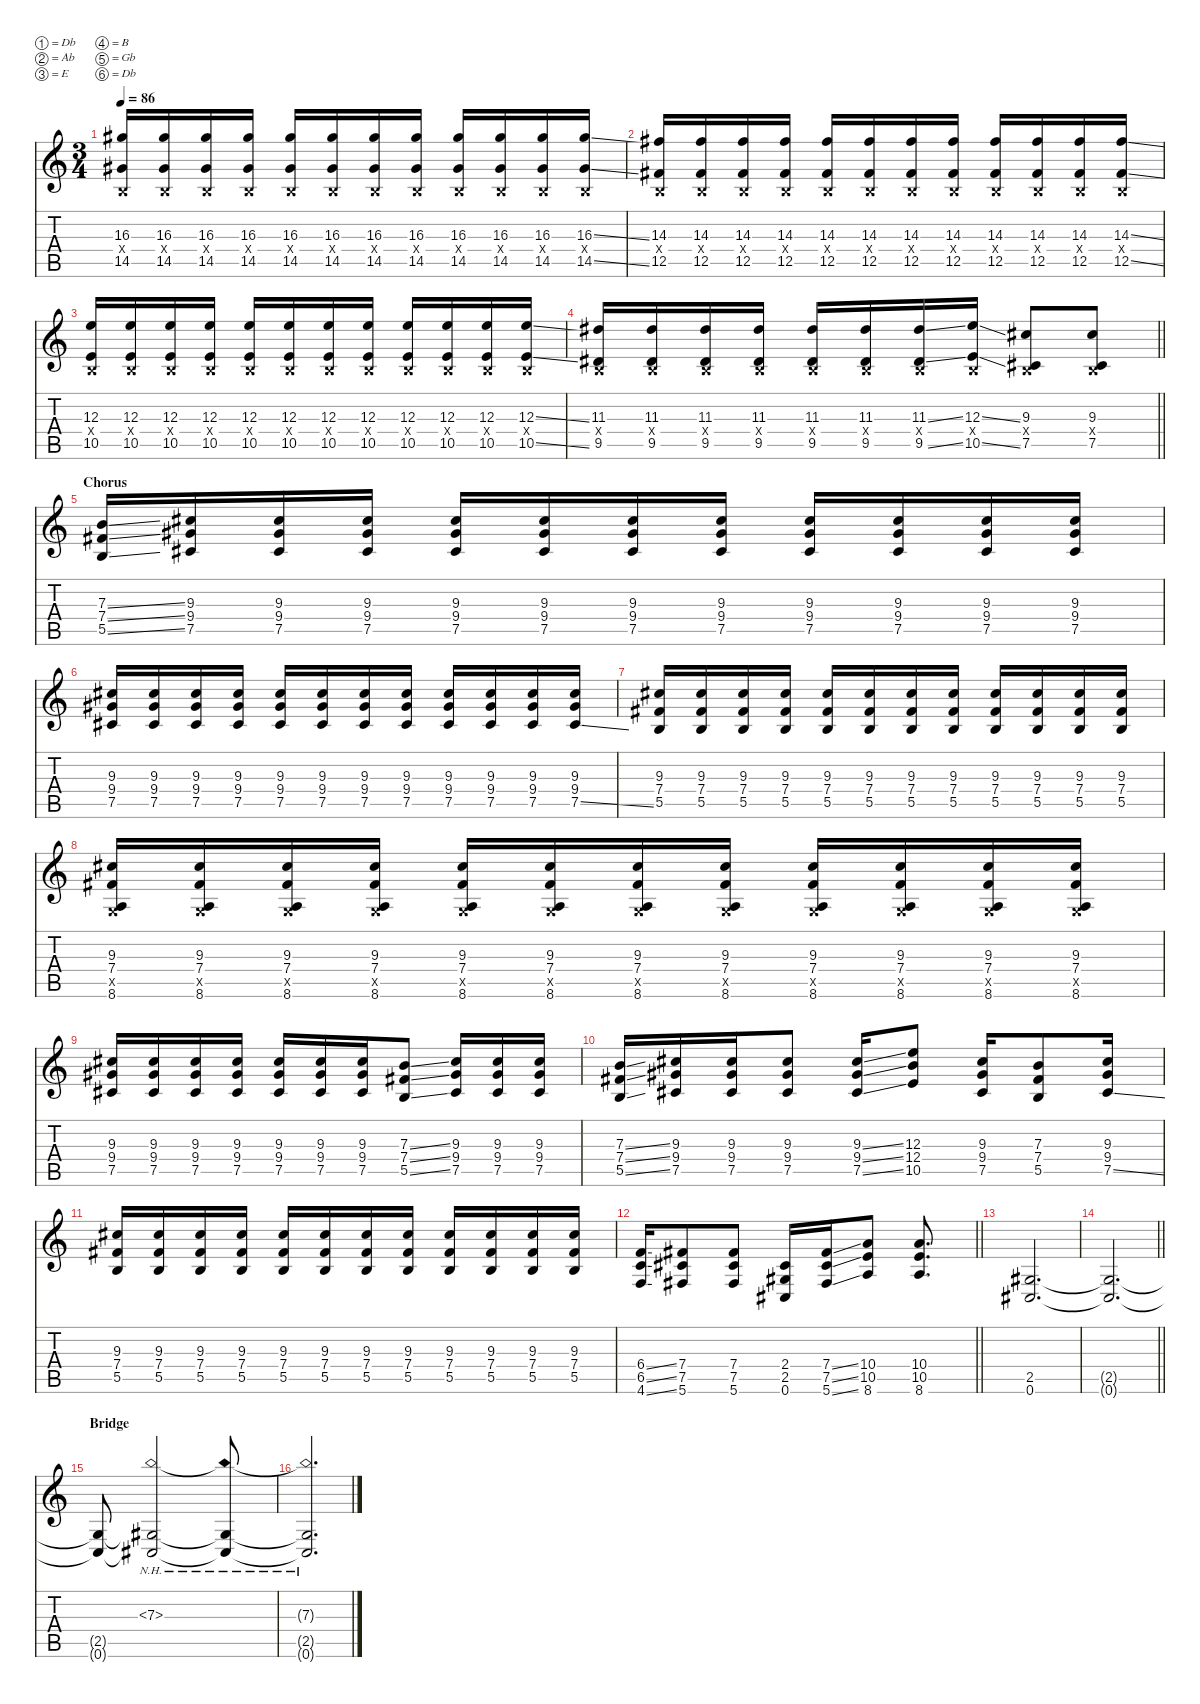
\defaultSystemsLayout 4
\hideDynamics
\bracketExtendMode nobrackets
\singleTrackTrackNamePolicy hidden
\multiTrackTrackNamePolicy hidden
\otherSystemsTrackNameOrientation horizontal
\track ("Lead Guitar (R)" "dist.guit.") {instrument distortionguitar}
\staff {score tabs}
\tuning (Db4 Ab3 E3 B2 Gb2 Db2)
\ts (3 4)
\tempo 86
\clef g2
\ks c
(16.3{acc #} 0.4{x} 14.5{acc #}).16{dy f beam Up} (16.3{acc #} 0.4{x} 14.5{acc #}).16{beam Up} (16.3{acc #} 0.4{x} 14.5{acc #}).16{beam Up} (16.3{acc #} 0.4{x} 14.5{acc #}).16{beam Up} (16.3{acc #} 0.4{x} 14.5{acc #}).16{beam Up} (16.3{acc #} 0.4{x} 14.5{acc #}).16{beam Up} (16.3{acc #} 0.4{x} 14.5{acc #}).16{beam Up} (16.3{acc #} 0.4{x} 14.5{acc #}).16{beam Up} (16.3{acc #} 0.4{x} 14.5{acc #}).16{beam Up} (16.3{acc #} 0.4{x} 14.5{acc #}).16{beam Up} (16.3{acc #} 0.4{x} 14.5{acc #}).16{beam Up} (16.3{ss acc #} 0.4{x} 14.5{ss acc #}).16{beam Up} |
(14.3{acc #} 0.4{x} 12.5{acc #}).16{beam Up} (14.3{acc #} 0.4{x} 12.5{acc #}).16{beam Up} (14.3{acc #} 0.4{x} 12.5{acc #}).16{beam Up} (14.3{acc #} 0.4{x} 12.5{acc #}).16{beam Up} (14.3{acc #} 0.4{x} 12.5{acc #}).16{beam Up} (14.3{acc #} 0.4{x} 12.5{acc #}).16{beam Up} (14.3{acc #} 0.4{x} 12.5{acc #}).16{beam Up} (14.3{acc #} 0.4{x} 12.5{acc #}).16{beam Up} (14.3{acc #} 0.4{x} 12.5{acc #}).16{beam Up} (14.3{acc #} 0.4{x} 12.5{acc #}).16{beam Up} (14.3{acc #} 0.4{x} 12.5{acc #}).16{beam Up} (14.3{ss acc #} 0.4{x} 12.5{ss acc #}).16{beam Up} |
(12.3 0.4{x} 10.5).16{beam Up} (12.3 0.4{x} 10.5).16{beam Up} (12.3 0.4{x} 10.5).16{beam Up} (12.3 0.4{x} 10.5).16{beam Up} (12.3 0.4{x} 10.5).16{beam Up} (12.3 0.4{x} 10.5).16{beam Up} (12.3 0.4{x} 10.5).16{beam Up} (12.3 0.4{x} 10.5).16{beam Up} (12.3 0.4{x} 10.5).16{beam Up} (12.3 0.4{x} 10.5).16{beam Up} (12.3 0.4{x} 10.5).16{beam Up} (12.3{ss} 0.4{x} 10.5{ss}).16{beam Up} |
\barLineRight lightlight
(11.3{acc #} 0.4{x} 9.5{acc #}).16{beam Up} (11.3{acc #} 0.4{x} 9.5{acc #}).16{beam Up} (11.3{acc #} 0.4{x} 9.5{acc #}).16{beam Up} (11.3{acc #} 0.4{x} 9.5{acc #}).16{beam Up} (11.3{acc #} 0.4{x} 9.5{acc #}).16{beam Up} (11.3{acc #} 0.4{x} 9.5{acc #}).16{beam Up} (11.3{ss acc #} 0.4{x} 9.5{ss acc #}).16{beam Up} (12.3{ss} 0.4{x} 10.5{ss}).16{beam Up} (9.3{acc #} 0.4{x} 7.5{acc #}).8{beam Up} (9.3{acc #} 0.4{x} 7.5{acc #}).8{beam Up} |
\section ("" "Chorus")
(7.3{ss} 7.4{ss acc #} 5.5{ss}).16{beam Up} (9.3{acc #} 9.4{acc #} 7.5{acc #}).16{beam Up} (9.3{acc #} 9.4{acc #} 7.5{acc #}).16{beam Up} (9.3{acc #} 9.4{acc #} 7.5{acc #}).16{beam Up} (9.3{acc #} 9.4{acc #} 7.5{acc #}).16{beam Up} (9.3{acc #} 9.4{acc #} 7.5{acc #}).16{beam Up} (9.3{acc #} 9.4{acc #} 7.5{acc #}).16{beam Up} (9.3{acc #} 9.4{acc #} 7.5{acc #}).16{beam Up} (9.3{acc #} 9.4{acc #} 7.5{acc #}).16{beam Up} (9.3{acc #} 9.4{acc #} 7.5{acc #}).16{beam Up} (9.3{acc #} 9.4{acc #} 7.5{acc #}).16{beam Up} (9.3{acc #} 9.4{acc #} 7.5{acc #}).16{beam Up} |
(9.3{acc #} 9.4{acc #} 7.5{acc #}).16{beam Up} (9.3{acc #} 9.4{acc #} 7.5{acc #}).16{beam Up} (9.3{acc #} 9.4{acc #} 7.5{acc #}).16{beam Up} (9.3{acc #} 9.4{acc #} 7.5{acc #}).16{beam Up} (9.3{acc #} 9.4{acc #} 7.5{acc #}).16{beam Up} (9.3{acc #} 9.4{acc #} 7.5{acc #}).16{beam Up} (9.3{acc #} 9.4{acc #} 7.5{acc #}).16{beam Up} (9.3{acc #} 9.4{acc #} 7.5{acc #}).16{beam Up} (9.3{acc #} 9.4{acc #} 7.5{acc #}).16{beam Up} (9.3{acc #} 9.4{acc #} 7.5{acc #}).16{beam Up} (9.3{acc #} 9.4{acc #} 7.5{acc #}).16{beam Up} (9.3{acc #} 9.4{acc #} 7.5{ss acc #}).16{beam Up} |
(9.3{acc #} 7.4{acc #} 5.5).16{beam Up} (9.3{acc #} 7.4{acc #} 5.5).16{beam Up} (9.3{acc #} 7.4{acc #} 5.5).16{beam Up} (9.3{acc #} 7.4{acc #} 5.5).16{beam Up} (9.3{acc #} 7.4{acc #} 5.5).16{beam Up} (9.3{acc #} 7.4{acc #} 5.5).16{beam Up} (9.3{acc #} 7.4{acc #} 5.5).16{beam Up} (9.3{acc #} 7.4{acc #} 5.5).16{beam Up} (9.3{acc #} 7.4{acc #} 5.5).16{beam Up} (9.3{acc #} 7.4{acc #} 5.5).16{beam Up} (9.3{acc #} 7.4{acc #} 5.5).16{beam Up} (9.3{acc #} 7.4{acc #} 5.5).16{beam Up} |
(9.3{acc #} 7.4{acc #} 1.5{x} 8.6).16{beam Up} (9.3{acc #} 7.4{acc #} 1.5{x} 8.6).16{beam Up} (9.3{acc #} 7.4{acc #} 1.5{x} 8.6).16{beam Up} (9.3{acc #} 7.4{acc #} 1.5{x} 8.6).16{beam Up} (9.3{acc #} 7.4{acc #} 1.5{x} 8.6).16{beam Up} (9.3{acc #} 7.4{acc #} 1.5{x} 8.6).16{beam Up} (9.3{acc #} 7.4{acc #} 1.5{x} 8.6).16{beam Up} (9.3{acc #} 7.4{acc #} 1.5{x} 8.6).16{beam Up} (9.3{acc #} 7.4{acc #} 1.5{x} 8.6).16{beam Up} (9.3{acc #} 7.4{acc #} 1.5{x} 8.6).16{beam Up} (9.3{acc #} 7.4{acc #} 1.5{x} 8.6).16{beam Up} (9.3{acc #} 7.4{acc #} 1.5{x} 8.6).16{beam Up} |
(9.3{acc #} 9.4{acc #} 7.5{acc #}).16{beam Up} (9.3{acc #} 9.4{acc #} 7.5{acc #}).16{beam Up} (9.3{acc #} 9.4{acc #} 7.5{acc #}).16{beam Up} (9.3{acc #} 9.4{acc #} 7.5{acc #}).16{beam Up} (9.3{acc #} 9.4{acc #} 7.5{acc #}).16{beam Up} (9.3{acc #} 9.4{acc #} 7.5{acc #}).16{beam Up} (9.3{acc #} 9.4{acc #} 7.5{acc #}).16{beam Up} (7.3{ss} 7.4{ss acc #} 5.5{ss}).8{beam Up} (9.3{acc #} 9.4{acc #} 7.5{acc #}).16{beam Up} (9.3{acc #} 9.4{acc #} 7.5{acc #}).16{beam Up} (9.3{acc #} 9.4{acc #} 7.5{acc #}).16{beam Up} |
(7.3{ss} 7.4{ss acc #} 5.5{ss}).16{beam Up} (9.3{acc #} 9.4{acc #} 7.5{acc #}).16{beam Up} (9.3{acc #} 9.4{acc #} 7.5{acc #}).16{beam Up} (9.3{acc #} 9.4{acc #} 7.5{acc #}).8{beam Up} (9.3{ss acc #} 9.4{ss acc #} 7.5{ss acc #}).16{beam Up} (12.3 12.4 10.5).8{beam Up} (9.3{acc #} 9.4{acc #} 7.5{acc #}).16{beam Up} (7.3 7.4{acc #} 5.5).8{beam Up} (9.3{acc #} 9.4{acc #} 7.5{ss acc #}).16{beam Up} |
(9.3{acc #} 7.4{acc #} 5.5).16{beam Up} (9.3{acc #} 7.4{acc #} 5.5).16{beam Up} (9.3{acc #} 7.4{acc #} 5.5).16{beam Up} (9.3{acc #} 7.4{acc #} 5.5).16{beam Up} (9.3{acc #} 7.4{acc #} 5.5).16{beam Up} (9.3{acc #} 7.4{acc #} 5.5).16{beam Up} (9.3{acc #} 7.4{acc #} 5.5).16{beam Up} (9.3{acc #} 7.4{acc #} 5.5).16{beam Up} (9.3{acc #} 7.4{acc #} 5.5).16{beam Up} (9.3{acc #} 7.4{acc #} 5.5).16{beam Up} (9.3{acc #} 7.4{acc #} 5.5).16{beam Up} (9.3{acc #} 7.4{acc #} 5.5).16{beam Up} |
\barLineRight lightlight
(6.4{ss} 6.5{ss} 4.6{ss}).16{beam Up} (7.4{acc #} 7.5{acc #} 5.6{acc #}).8{beam Up} (7.4{acc #} 7.5{acc #} 5.6{acc #}).8{beam Up} (2.4{acc #} 2.5{acc #} 0.6{acc #}).16{beam Up} (7.4{ss acc #} 7.5{ss acc #} 5.6{ss acc #}).16{beam Up} (10.4 10.5 8.6).8{beam Up} (10.4 10.5 8.6).8{d beam Up} |
(2.5{acc #} 0.6{acc #}).2{d beam Up} |
\barLineRight lightlight
(2.5{t acc #} 0.6{t acc #}).2{d beam Up} |
\section ("" "Bridge")
(2.5{t acc #} 0.6{t acc #}).8{beam Up} (7.3{nh} 2.5{t acc #} 0.6{t acc #}).2{beam Up} (7.3{nh t} 2.5{t acc #} 0.6{t acc #}).8{beam Up} |
(7.3{nh t} 2.5{t acc #} 0.6{t acc #}).2{d beam Up}
